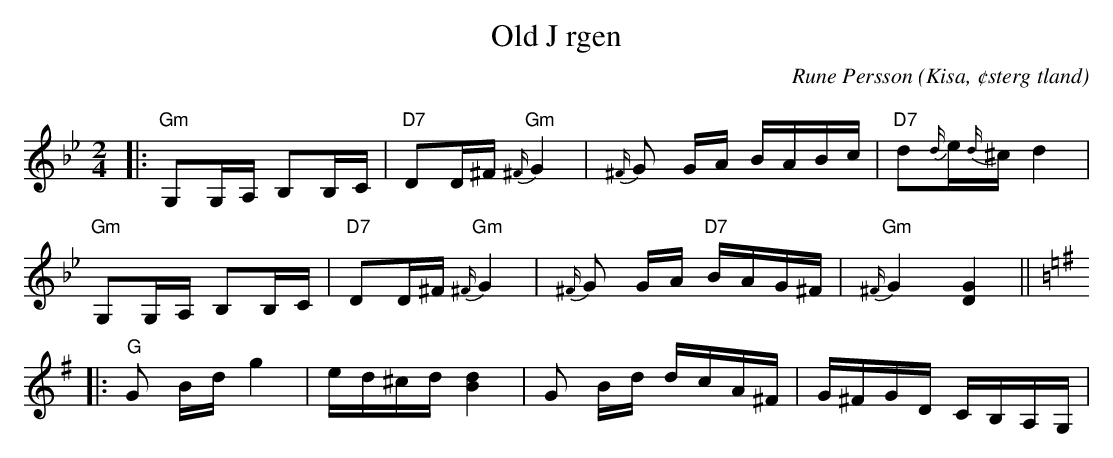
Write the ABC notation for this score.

X:1
T:Old J rgen
C:Rune Persson
O:Kisa, ¢sterg tland
Q:60
M:2/4
L:1/8
K:Gm G
|:"Gm"G,G,/A,/ B,B,/C/|"D7"DD/^F/ "Gm"{^F/}G2|{^F/}G G/A/ B/A/B/c/|"D7"d{d/}e/{d/}^c/ d2|
"Gm"G,G,/A,/ B,B,/C/|"D7"DD/^F/ "Gm"{^F/}G2|{^F/}G G/A/"D7" B/A/G/^F/|"Gm"{^F/}G2 [DG]2||
[K:G]|:"G"G B/d/ g2|e/d/^c/d/ [dB]2|G B/d/ d/c/A/^F/|G/^F/G/D/ C/B,/A,/G,/|
